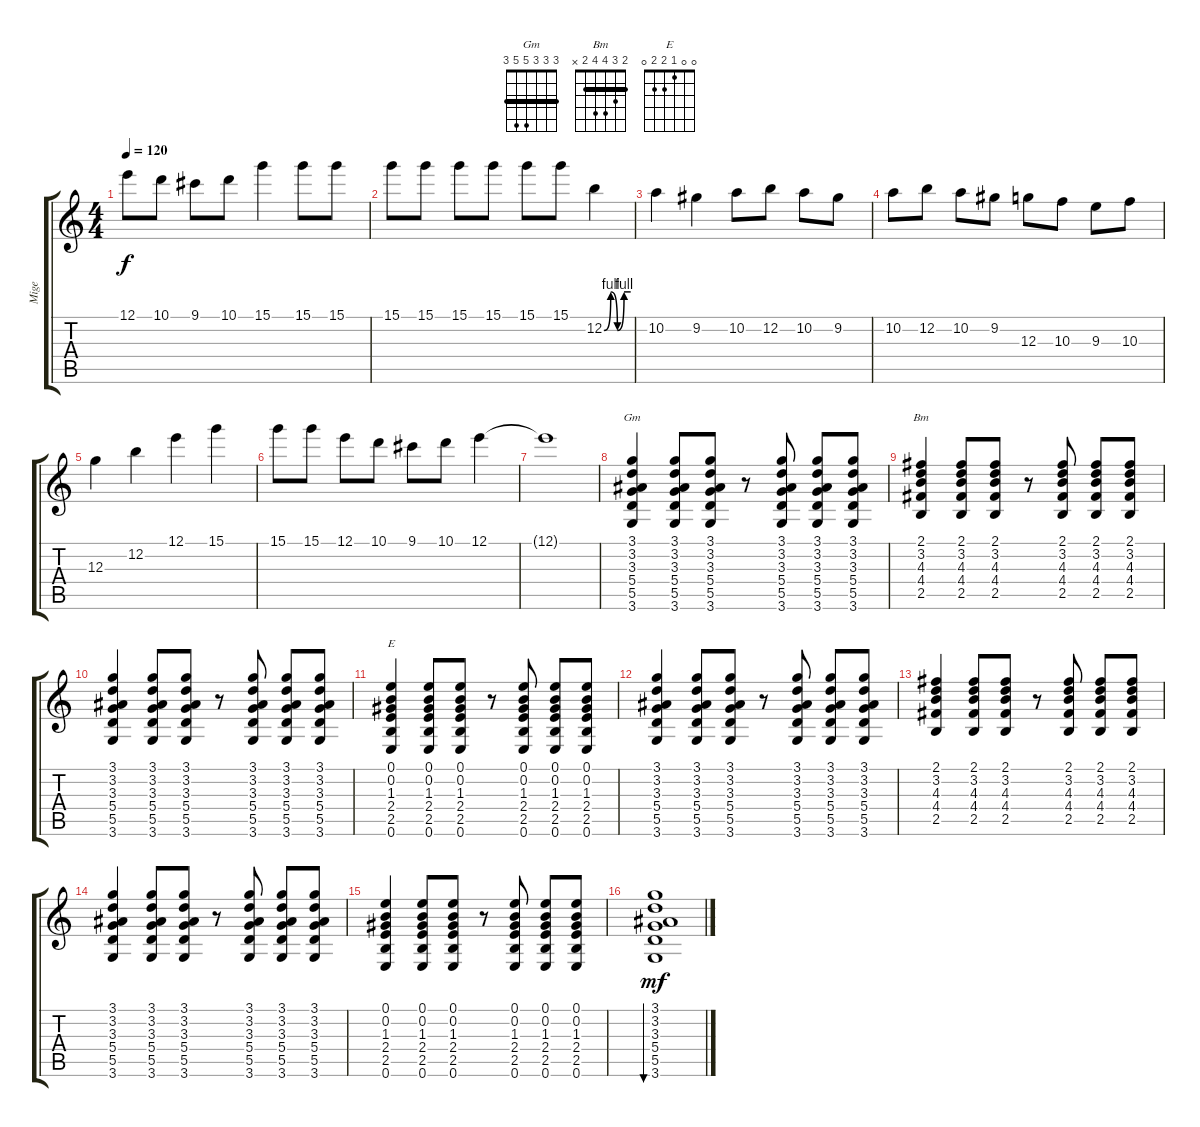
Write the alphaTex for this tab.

\track ("Mige" "Mige") {instrument distortionguitar}
\staff {score tabs}
\tuning (E4 B3 G3 D3 A2 E2) {hide}
\chord ("Gm" 3 3 3 5 5 3) {barre 3}
\chord ("Bm" 2 3 4 4 2 x) {barre 2}
\chord ("E" 0 0 1 2 2 0)
\ts (4 4)
\tempo 120
\clef g2
\ks c
12.1.8{dy f} 10.1.8 9.1.8 10.1.8 15.1.4 15.1.8 15.1.8 |
15.1.8 15.1.8 15.1.8 15.1.8 15.1.8 15.1.8 12.2{be (custom 0 0 15 4 30 0 45 4 60 4)}.4 |
10.2.4 9.2.4 10.2.8 12.2.8 10.2.8 9.2.8 |
10.2.8 12.2.8 10.2.8 9.2.8 12.3.8 10.3.8 9.3.8 10.3.8 |
12.3.4 12.2.4 12.1.4 15.1.4 |
15.1.8 15.1.8 12.1.8 10.1.8 9.1.8 10.1.8 12.1.4 |
12.1{t}.1 |
(3.1 3.2 3.3 5.4 5.5 3.6).4{ch "Gm" volume 13} (3.1 3.2 3.3 5.4 5.5 3.6).8 (3.1 3.2 3.3 5.4 5.5 3.6).8 r.8 (3.1 3.2 3.3 5.4 5.5 3.6).8 (3.1 3.2 3.3 5.4 5.5 3.6).8 (3.1 3.2 3.3 5.4 5.5 3.6).8 |
(2.1 3.2 4.3 4.4 2.5).4{ch "Bm"} (2.1 3.2 4.3 4.4 2.5).8 (2.1 3.2 4.3 4.4 2.5).8 r.8 (2.1 3.2 4.3 4.4 2.5).8 (2.1 3.2 4.3 4.4 2.5).8 (2.1 3.2 4.3 4.4 2.5).8 |
(3.1 3.2 3.3 5.4 5.5 3.6).4 (3.1 3.2 3.3 5.4 5.5 3.6).8 (3.1 3.2 3.3 5.4 5.5 3.6).8 r.8 (3.1 3.2 3.3 5.4 5.5 3.6).8 (3.1 3.2 3.3 5.4 5.5 3.6).8 (3.1 3.2 3.3 5.4 5.5 3.6).8 |
(0.1 0.2 1.3 2.4 2.5 0.6).4{ch "E"} (0.1 0.2 1.3 2.4 2.5 0.6).8 (0.1 0.2 1.3 2.4 2.5 0.6).8 r.8 (0.1 0.2 1.3 2.4 2.5 0.6).8 (0.1 0.2 1.3 2.4 2.5 0.6).8 (0.1 0.2 1.3 2.4 2.5 0.6).8 |
(3.1 3.2 3.3 5.4 5.5 3.6).4 (3.1 3.2 3.3 5.4 5.5 3.6).8 (3.1 3.2 3.3 5.4 5.5 3.6).8 r.8 (3.1 3.2 3.3 5.4 5.5 3.6).8 (3.1 3.2 3.3 5.4 5.5 3.6).8 (3.1 3.2 3.3 5.4 5.5 3.6).8 |
(2.1 3.2 4.3 4.4 2.5).4 (2.1 3.2 4.3 4.4 2.5).8 (2.1 3.2 4.3 4.4 2.5).8 r.8 (2.1 3.2 4.3 4.4 2.5).8 (2.1 3.2 4.3 4.4 2.5).8 (2.1 3.2 4.3 4.4 2.5).8 |
(3.1 3.2 3.3 5.4 5.5 3.6).4 (3.1 3.2 3.3 5.4 5.5 3.6).8 (3.1 3.2 3.3 5.4 5.5 3.6).8 r.8 (3.1 3.2 3.3 5.4 5.5 3.6).8 (3.1 3.2 3.3 5.4 5.5 3.6).8 (3.1 3.2 3.3 5.4 5.5 3.6).8 |
(0.1 0.2 1.3 2.4 2.5 0.6).4 (0.1 0.2 1.3 2.4 2.5 0.6).8 (0.1 0.2 1.3 2.4 2.5 0.6).8 r.8 (0.1 0.2 1.3 2.4 2.5 0.6).8 (0.1 0.2 1.3 2.4 2.5 0.6).8 (0.1 0.2 1.3 2.4 2.5 0.6).8 |
(3.1 3.2 3.3 5.4 5.5 3.6).1{bu 480 dy mf instrument acousticguitarnylon}
